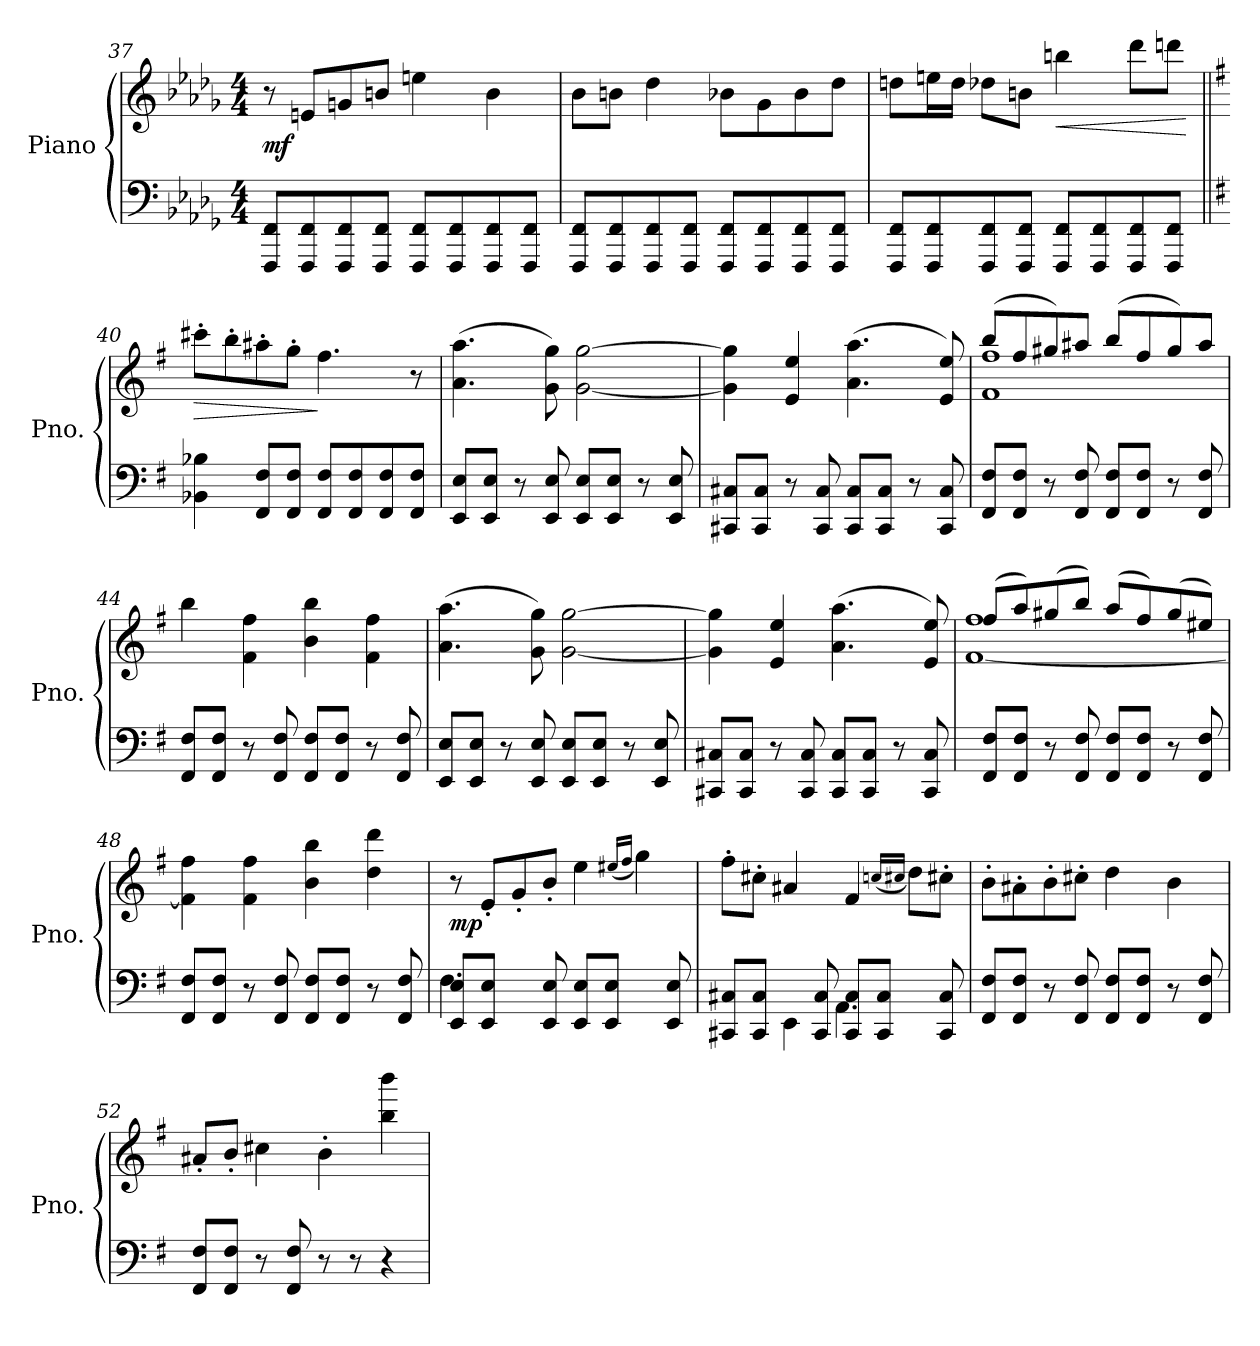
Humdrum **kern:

**kern	**kern	**dynam
*part1	*part1	*part1
*staff2	*staff1	*staff1/2
*I"Piano	*	*
*I'Pno.	*	*
!!LO:PB:g=z
*clefF4	*clefG2	*
*k[b-e-a-d-g-]	*k[b-e-a-d-g-]	*
*M4/4	*M4/4	*
=37	=37	=37
!	!	!LO:DY:b
8FFF/ 8FF/L	8r	mf
8FFF/ 8FF/	8en/L	.
8FFF/ 8FF/	8gn/	.
8FFF/ 8FF/J	8bn/J	.
8FFF/ 8FF/L	4een\	.
8FFF/ 8FF/	.	.
8FFF/ 8FF/	4b\	.
8FFF/ 8FF/J	.	.
=38	=38	=38
8FFF/ 8FF/L	8b-\L	.
8FFF/ 8FF/	8bn\J	.
8FFF/ 8FF/	4dd-\	.
8FFF/ 8FF/J	.	.
8FFF/ 8FF/L	8b-X\L	.
8FFF/ 8FF/	8g-\	.
8FFF/ 8FF/	8b-\	.
8FFF/ 8FF/J	8dd-\J	.
=39	=39	=39
8FFF/ 8FF/L	8ddn\L	.
8FFF/ 8FF/	16een\L	.
.	16dd\JJ	.
8FFF/ 8FF/	8dd-X\L	.
8FFF/ 8FF/J	8bn\J	.
!	!	!LO:HP:b
8FFF/ 8FF/L	4bbn\	<
8FFF/ 8FF/	.	.
8FFF/ 8FF/	8ddd-\L	.
8FFF/ 8FF/J	8dddn\J	.
.	.	[
!!LO:LB:g=z
=40||	=40||	=40||
*k[f#]	*k[f#]	*
!	!	!LO:HP:b
4BB-X\ 4B-X\	8ccc#X'\L	>
.	8bb'\	.
8FF#/ 8F#/L	8aa#X'\	.
8FF#/ 8F#/J	8gg'\J	.
8FF#/ 8F#/L	4.ff#\	]
8FF#/ 8F#/	.	.
8FF#/ 8F#/	.	.
8FF#/ 8F#/J	8r	.
=41	=41	=41
8EE/ 8E/L	(4.a\ 4.aa\	.
8EE/ 8E/J	.	.
8r	.	.
8EE/ 8E/	8g\ 8gg\)	.
8EE/ 8E/L	[2g\ [2gg\	.
8EE/ 8E/J	.	.
8r	.	.
8EE/ 8E/	.	.
=42	=42	=42
8CC#X/ 8C#X/L	4g\] 4gg\]	.
8CC#/ 8C#/J	.	.
8r	4e/ 4ee/	.
8CC#/ 8C#/	.	.
8CC#/ 8C#/L	(4.a\ 4.aa\	.
8CC#/ 8C#/J	.	.
8r	.	.
8CC#/ 8C#/	8e/ 8ee/)	.
=43	=43	=43
*	*^	*
8FF#/ 8F#/L	(8bb/L	1f# 1ff#	.
8FF#/ 8F#/J	8ff#/	.	.
8r	8gg#X/)	.	.
8FF#/ 8F#/	8aa#X/J	.	.
8FF#/ 8F#/L	(8bb/L	.	.
8FF#/ 8F#/J	8ff#/	.	.
8r	8gg#/)	.	.
8FF#/ 8F#/	8aa#/J	.	.
*	*v	*v	*
!!LO:LB:g=z
=44	=44	=44
8FF#/ 8F#/L	4bb\	.
8FF#/ 8F#/J	.	.
8r	4f#\ 4ff#\	.
8FF#/ 8F#/	.	.
8FF#/ 8F#/L	4b\ 4bb\	.
8FF#/ 8F#/J	.	.
8r	4f#\ 4ff#\	.
8FF#/ 8F#/	.	.
=45	=45	=45
8EE/ 8E/L	(4.a\ 4.aa\	.
8EE/ 8E/J	.	.
8r	.	.
8EE/ 8E/	8g\ 8gg\)	.
8EE/ 8E/L	[2g\ [2gg\	.
8EE/ 8E/J	.	.
8r	.	.
8EE/ 8E/	.	.
=46	=46	=46
8CC#X/ 8C#X/L	4g\] 4gg\]	.
8CC#/ 8C#/J	.	.
8r	4e/ 4ee/	.
8CC#/ 8C#/	.	.
8CC#/ 8C#/L	(4.a\ 4.aa\	.
8CC#/ 8C#/J	.	.
8r	.	.
8CC#/ 8C#/	8e/ 8ee/)	.
=47	=47	=47
*	*^	*
8FF#/ 8F#/L	(8ff#/L	[1f# 1ff#	.
8FF#/ 8F#/J	8aa/)	.	.
8r	(8gg#X/	.	.
8FF#/ 8F#/	8bb/J)	.	.
8FF#/ 8F#/L	(8aa/L	.	.
8FF#/ 8F#/J	8ff#/)	.	.
8r	(8gg#/	.	.
8FF#/ 8F#/	8ee#X/J)	.	.
*	*v	*v	*
!!LO:LB:g=z
=48	=48	=48
8FF#/ 8F#/L	4f#\] 4ff#\	.
8FF#/ 8F#/J	.	.
8r	4f#\ 4ff#\	.
8FF#/ 8F#/	.	.
8FF#/ 8F#/L	4b\ 4bb\	.
8FF#/ 8F#/J	.	.
8r	4dd\ 4ddd\	.
8FF#/ 8F#/	.	.
=49	=49	=49
*^	*	*
!	!	!	!LO:DY:b
8EE/ 8E/L	4.F#\	8r	mp
8EE/ 8E/J	.	8e'/L	.
8ryy	.	8g'/	.
8EE/ 8E/	8ryy	8b'/J	.
8EE/ 8E/L	2ryy	4ee\	.
8EE/ 8E/J	.	.	.
.	.	(16qee#X/LL	.
.	.	16qff#/JJ	.
8ryy	.	4gg\)	.
8EE/ 8E/	.	.	.
=50	=50	=50	=50
8CC#X/ 8C#X/L	4ryy	8ff#'\L	.
8CC#/ 8C#/J	.	8cc#X'\J	.
8ryy	4EE\	4a#X/	.
8CC#/ 8C#/	.	.	.
8CC#/ 8C#/L	4.AA\	4f#/	.
8CC#/ 8C#/J	.	.	.
.	.	(16qccn/LL	.
.	.	16qcc#X/JJ	.
8ryy	.	8dd\L)	.
8CC#/ 8C#/	8ryy	8cc#'\J	.
*v	*v	*	*
!!LO:LB:g=z
=51	=51	=51
8FF#/ 8F#/L	8b'\L	.
8FF#/ 8F#/J	8a#X'\	.
8r	8b'\	.
8FF#/ 8F#/	8cc#X'\J	.
8FF#/ 8F#/L	4dd\	.
8FF#/ 8F#/J	.	.
8r	4b\	.
8FF#/ 8F#/	.	.
=52	=52	=52
8FF#/ 8F#/L	8a#X'/L	.
8FF#/ 8F#/J	8b'/J	.
8r	4cc#X\	.
8FF#/ 8F#/	.	.
8r	4b'\	.
8r	.	.
4r	4bb\ 4bbb\	.
=	=	=
*-	*-	*-
